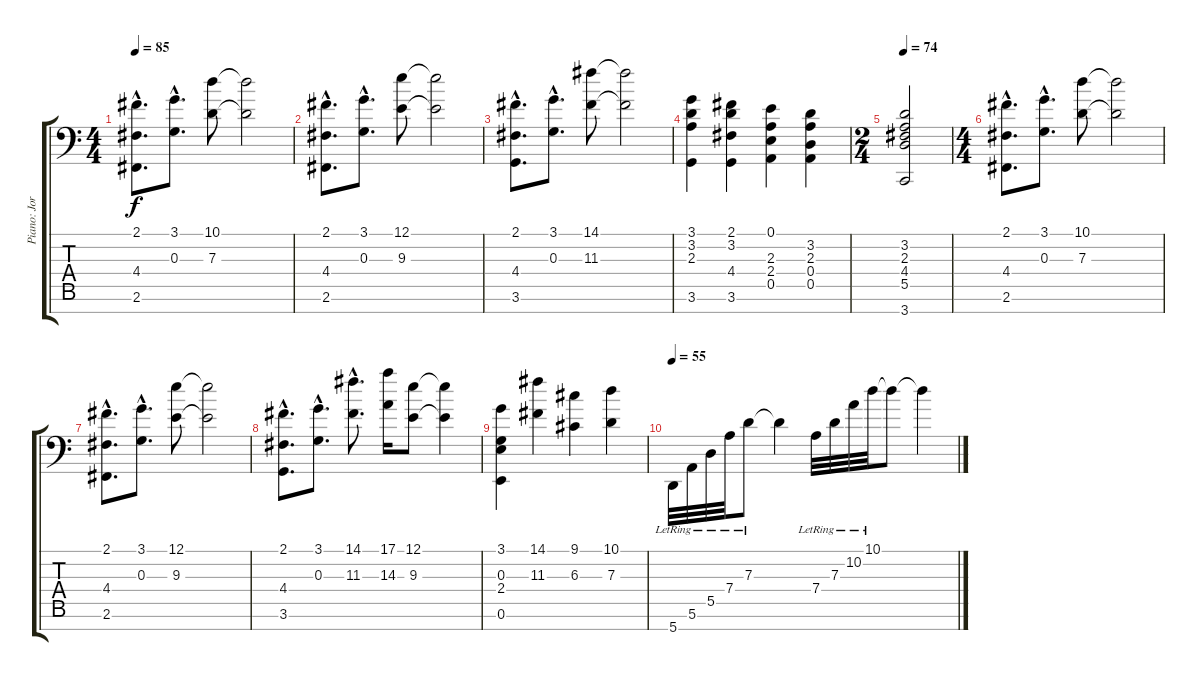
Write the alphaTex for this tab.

\track ("Piano: Jordan Rudess" "Piano: Jor") {instrument acousticgrandpiano}
\staff {score tabs}
\tuning (E4 B3 G3 D3 A2 E2 A1) {hide}
\ts (4 4)
\tempo 85
\clef f4
\ks c
(2.1{hac} 4.4{hac} 2.6{hac}).8{d dy f} (3.1{hac} 0.3{hac}).8{d} (10.1 7.3).8 (10.1{t} 7.3{t}).2 |
(2.1{hac} 4.4{hac} 2.6{hac}).8{d} (3.1{hac} 0.3{hac}).8{d} (12.1 9.3).8 (12.1{t} 9.3{t}).2 |
(2.1{hac} 4.4{hac} 3.6{hac}).8{d} (3.1{hac} 0.3{hac}).8{d} (14.1 11.3).8 (14.1{t} 11.3{t}).2 |
(3.1 3.2 2.3 3.6).4 (2.1 3.2 4.4 3.6).4 (0.1 2.3 2.4 0.5).4 (3.2 2.3 0.4 0.5).4 |
\ts (2 4)
\tempo 74
(3.2 2.3 4.4 5.5 3.7).2 |
\ts (4 4)
(2.1{hac} 4.4{hac} 2.6{hac}).8{d} (3.1{hac} 0.3{hac}).8{d} (10.1 7.3).8 (10.1{t} 7.3{t}).2 |
(2.1{hac} 4.4{hac} 2.6{hac}).8{d} (3.1{hac} 0.3{hac}).8{d} (12.1 9.3).8 (12.1{t} 9.3{t}).2 |
(2.1{hac} 4.4{hac} 3.6{hac}).8{d} (3.1{hac} 0.3{hac}).8{d} (14.1{hac} 11.3{hac}).8{d} (17.1 14.3).16 (12.1 9.3).8 (12.1{t} 9.3{t}).4 |
(3.1 0.3 2.4 0.6).4 (14.1 11.3).4 (9.1 6.3).4 (10.1 7.3).4 |
\tempo 55
5.7{lr}.32 5.6{lr}.32 5.5{lr}.32 7.4{lr}.32 7.3{lr}.8 7.3{t}.4 7.4{lr}.32 7.3{lr}.32 10.2{lr}.32 10.1{lr}.32 10.1{t}.8 10.1{t}.4
